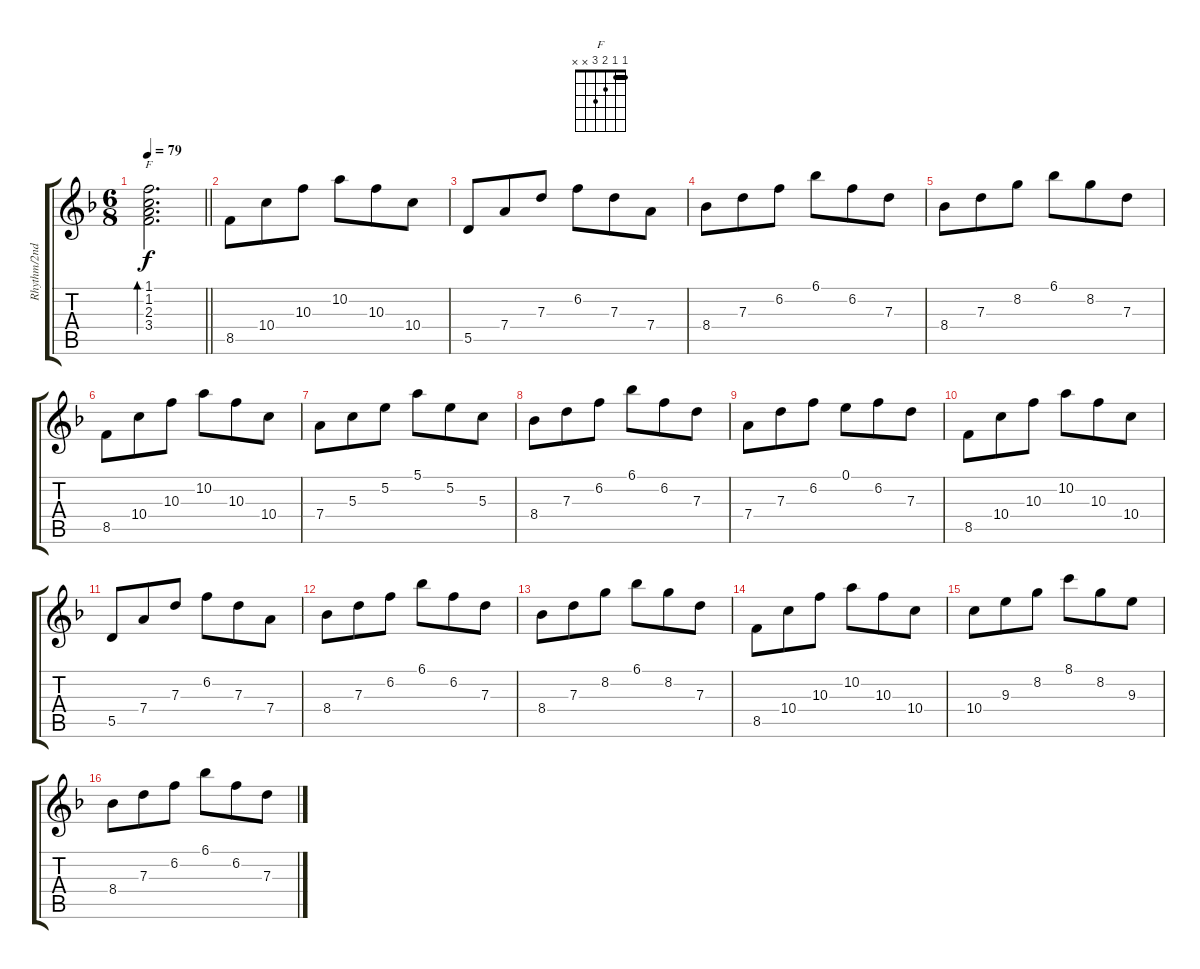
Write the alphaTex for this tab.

\track ("Rhythm/2nd Lead (Clean)" "Rhythm/2nd") {instrument electricguitarclean}
\staff {score tabs}
\tuning (E4 B3 G3 D3 A2 E2) {hide}
\chord ("F" 1 1 2 3 x x) {barre 1}
\ts (6 8)
\tempo 79
\clef g2
\barLineRight lightlight
\ks f
(1.1 1.2 2.3 3.4).2{d bd 30 ch "F" dy f} |
8.5.8 10.4.8 10.3.8 10.2.8 10.3.8 10.4.8 |
5.5.8 7.4.8 7.3.8 6.2.8 7.3.8 7.4.8 |
8.4.8 7.3.8 6.2.8 6.1.8 6.2.8 7.3.8 |
8.4.8 7.3.8 8.2.8 6.1.8 8.2.8 7.3.8 |
8.5.8 10.4.8 10.3.8 10.2.8 10.3.8 10.4.8 |
7.4.8 5.3.8 5.2.8 5.1.8 5.2.8 5.3.8 |
8.4.8 7.3.8 6.2.8 6.1.8 6.2.8 7.3.8 |
7.4.8 7.3.8 6.2.8 0.1.8 6.2.8 7.3.8 |
8.5.8 10.4.8 10.3.8 10.2.8 10.3.8 10.4.8 |
5.5.8 7.4.8 7.3.8 6.2.8 7.3.8 7.4.8 |
8.4.8 7.3.8 6.2.8 6.1.8 6.2.8 7.3.8 |
8.4.8 7.3.8 8.2.8 6.1.8 8.2.8 7.3.8 |
8.5.8 10.4.8 10.3.8 10.2.8 10.3.8 10.4.8 |
10.4.8 9.3.8 8.2.8 8.1.8 8.2.8 9.3.8 |
8.4.8 7.3.8 6.2.8 6.1.8 6.2.8 7.3.8
